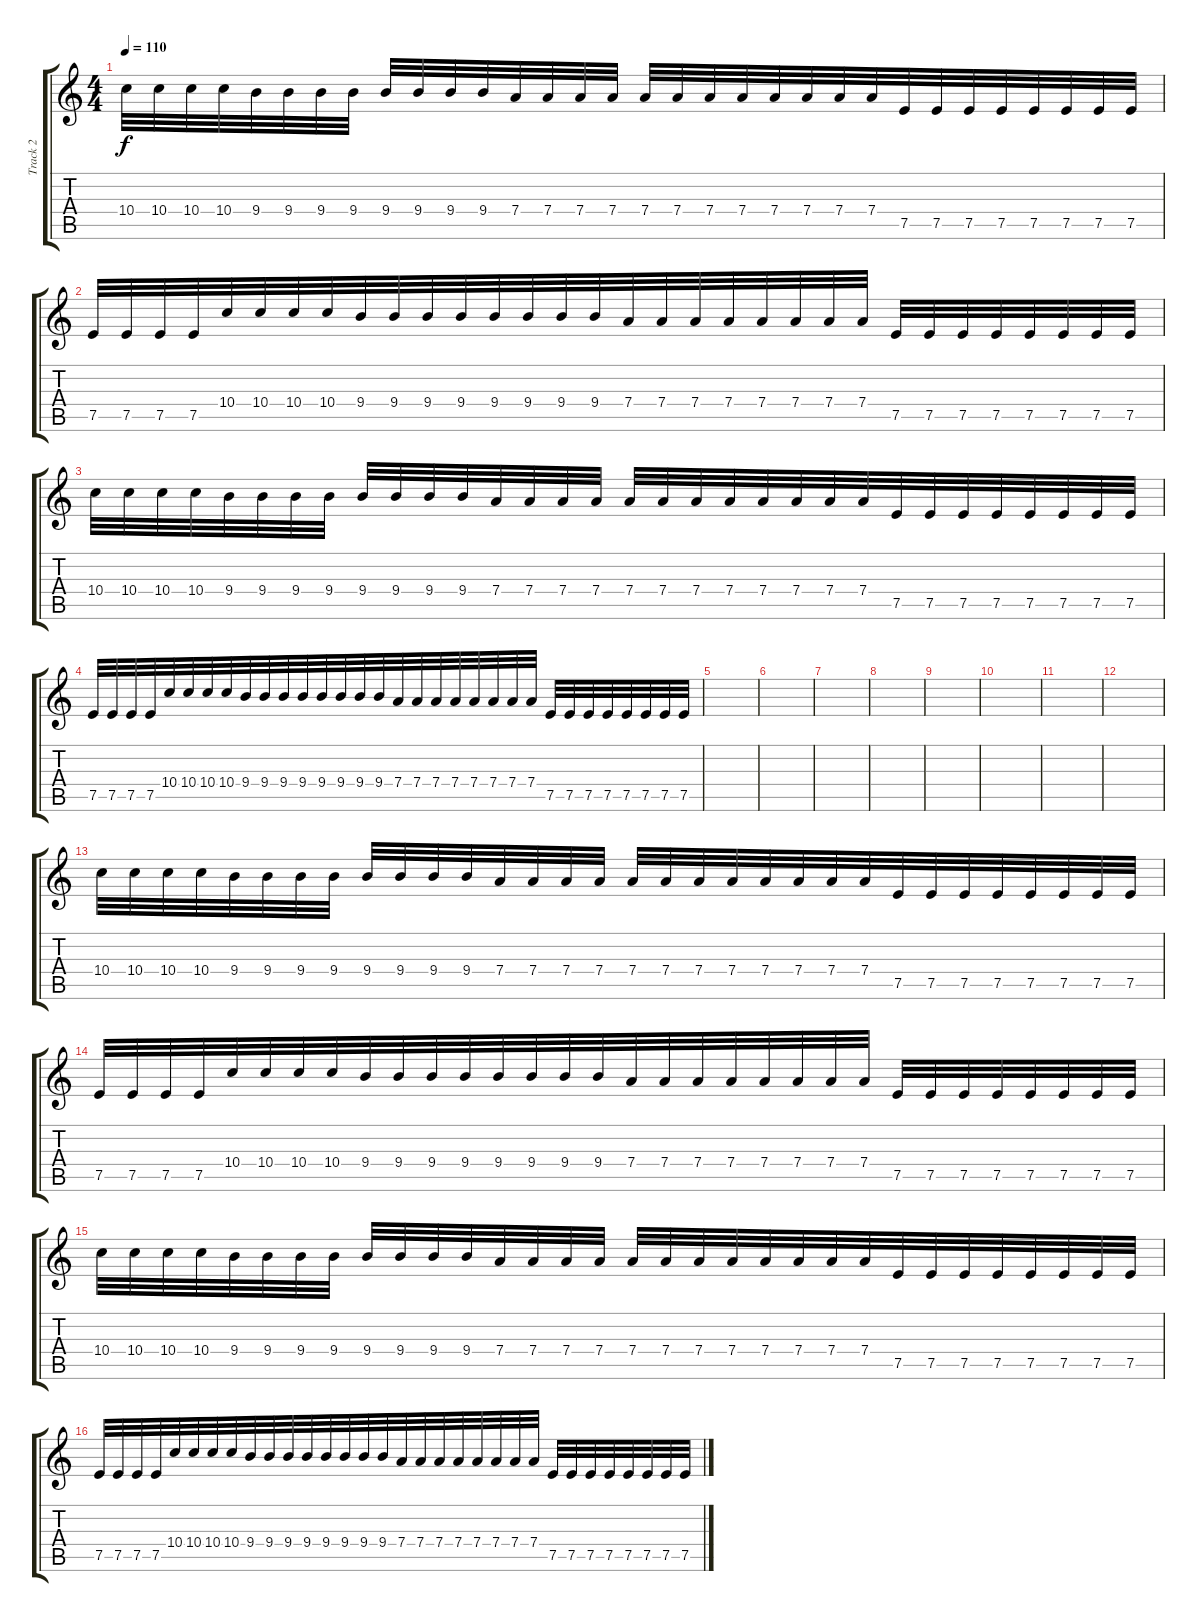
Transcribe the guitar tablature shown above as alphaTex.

\track ("Track 2" "Track 2") {instrument distortionguitar}
\staff {score tabs}
\tuning (E4 B3 G3 D3 A2 E2) {hide}
\ts (4 4)
\tempo 110
\clef g2
\ks c
10.4.32{dy f} 10.4.32 10.4.32 10.4.32 9.4.32 9.4.32{beam merge} 9.4.32 9.4.32 9.4.32 9.4.32 9.4.32 9.4.32 7.4.32{beam merge} 7.4.32 7.4.32{beam merge} 7.4.32 7.4.32{beam merge} 7.4.32{beam merge} 7.4.32 7.4.32{beam merge} 7.4.32{beam merge} 7.4.32 7.4.32 7.4.32{beam merge} 7.5.32{beam merge} 7.5.32 7.5.32 7.5.32{beam merge} 7.5.32{beam merge} 7.5.32 7.5.32 7.5.32 |
7.5.32 7.5.32{beam merge} 7.5.32 7.5.32{beam merge} 10.4.32 10.4.32 10.4.32 10.4.32{beam merge} 9.4.32 9.4.32{beam merge} 9.4.32 9.4.32{beam merge} 9.4.32 9.4.32 9.4.32 9.4.32{beam merge} 7.4.32 7.4.32 7.4.32 7.4.32 7.4.32{beam merge} 7.4.32 7.4.32{beam merge} 7.4.32 7.5.32{beam merge} 7.5.32 7.5.32 7.5.32 7.5.32 7.5.32 7.5.32 7.5.32 |
10.4.32 10.4.32 10.4.32 10.4.32 9.4.32 9.4.32{beam merge} 9.4.32 9.4.32 9.4.32 9.4.32 9.4.32 9.4.32 7.4.32{beam merge} 7.4.32 7.4.32{beam merge} 7.4.32 7.4.32{beam merge} 7.4.32{beam merge} 7.4.32 7.4.32{beam merge} 7.4.32{beam merge} 7.4.32 7.4.32 7.4.32{beam merge} 7.5.32{beam merge} 7.5.32 7.5.32 7.5.32{beam merge} 7.5.32{beam merge} 7.5.32 7.5.32 7.5.32 |
7.5.32 7.5.32{beam merge} 7.5.32 7.5.32{beam merge} 10.4.32 10.4.32 10.4.32 10.4.32{beam merge} 9.4.32 9.4.32{beam merge} 9.4.32 9.4.32{beam merge} 9.4.32 9.4.32 9.4.32 9.4.32{beam merge} 7.4.32 7.4.32 7.4.32 7.4.32 7.4.32{beam merge} 7.4.32 7.4.32{beam merge} 7.4.32 7.5.32{beam merge} 7.5.32 7.5.32 7.5.32 7.5.32 7.5.32 7.5.32 7.5.32 |
|
|
|
|
|
|
|
|
10.4.32 10.4.32 10.4.32 10.4.32 9.4.32 9.4.32{beam merge} 9.4.32 9.4.32 9.4.32 9.4.32 9.4.32 9.4.32 7.4.32{beam merge} 7.4.32 7.4.32{beam merge} 7.4.32 7.4.32{beam merge} 7.4.32{beam merge} 7.4.32 7.4.32{beam merge} 7.4.32{beam merge} 7.4.32 7.4.32 7.4.32{beam merge} 7.5.32{beam merge} 7.5.32 7.5.32 7.5.32{beam merge} 7.5.32{beam merge} 7.5.32 7.5.32 7.5.32 |
7.5.32 7.5.32{beam merge} 7.5.32 7.5.32{beam merge} 10.4.32 10.4.32 10.4.32 10.4.32{beam merge} 9.4.32 9.4.32{beam merge} 9.4.32 9.4.32{beam merge} 9.4.32 9.4.32 9.4.32 9.4.32{beam merge} 7.4.32 7.4.32 7.4.32 7.4.32 7.4.32{beam merge} 7.4.32 7.4.32{beam merge} 7.4.32 7.5.32{beam merge} 7.5.32 7.5.32 7.5.32 7.5.32 7.5.32 7.5.32 7.5.32 |
10.4.32 10.4.32 10.4.32 10.4.32 9.4.32 9.4.32{beam merge} 9.4.32 9.4.32 9.4.32 9.4.32 9.4.32 9.4.32 7.4.32{beam merge} 7.4.32 7.4.32{beam merge} 7.4.32 7.4.32{beam merge} 7.4.32{beam merge} 7.4.32 7.4.32{beam merge} 7.4.32{beam merge} 7.4.32 7.4.32 7.4.32{beam merge} 7.5.32{beam merge} 7.5.32 7.5.32 7.5.32{beam merge} 7.5.32{beam merge} 7.5.32 7.5.32 7.5.32 |
7.5.32 7.5.32{beam merge} 7.5.32 7.5.32{beam merge} 10.4.32 10.4.32 10.4.32 10.4.32{beam merge} 9.4.32 9.4.32{beam merge} 9.4.32 9.4.32{beam merge} 9.4.32 9.4.32 9.4.32 9.4.32{beam merge} 7.4.32 7.4.32 7.4.32 7.4.32 7.4.32{beam merge} 7.4.32 7.4.32{beam merge} 7.4.32 7.5.32{beam merge} 7.5.32 7.5.32 7.5.32 7.5.32 7.5.32 7.5.32 7.5.32
